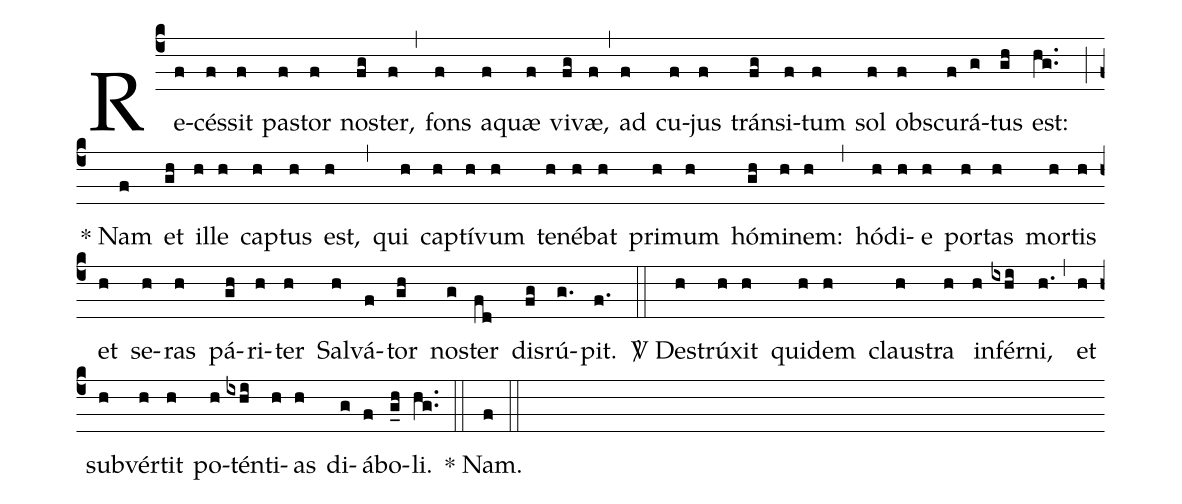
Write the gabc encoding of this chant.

%%
(c4) Re(f)cés(f)sit(f) pas(f)tor(f) nos(fg)ter,(f) (,) fons(f) a(f)quæ(f) vi(fg)væ,(f) (,) ad(f) cu(f)jus(f) trán(fg)si(f)tum(f) sol(f) ob(f)scu(f)rá(g)tus(gh) est:(hg..) (;)

<sp>*</sp> Nam(f) et(gh) il(h)le(h) cap(h)tus(h) est,(h) (,) qui(h) cap(h)tí(h)vum(h) te(h)né(h)bat(h) pri(h)mum(h) hó(gh)mi(h)nem:(h) (,) hó(h)di(h)e(h) por(h)tas(h) mor(h)tis(h) et(h) se(h)ras(h) pá(gh)ri(h)ter(h) Sal(h)vá(f)tor(gh) nos(g)ter(fd) dis(fg)rú(g.)pit.(f.) (::)

<sp>V/</sp> Des(h)trú(h)xit(h) qui(h)dem(h) claus(h)tra(h) in(h)fér(ixhi)ni,(h.) (,) et(h) sub(h)vér(h)tit(h) po(h)tén(ixhi)ti(h)as(h) di(g)á(f)bo(g_h)li.(hg..) (::)

<sp>*</sp> Nam.(f) (::)
